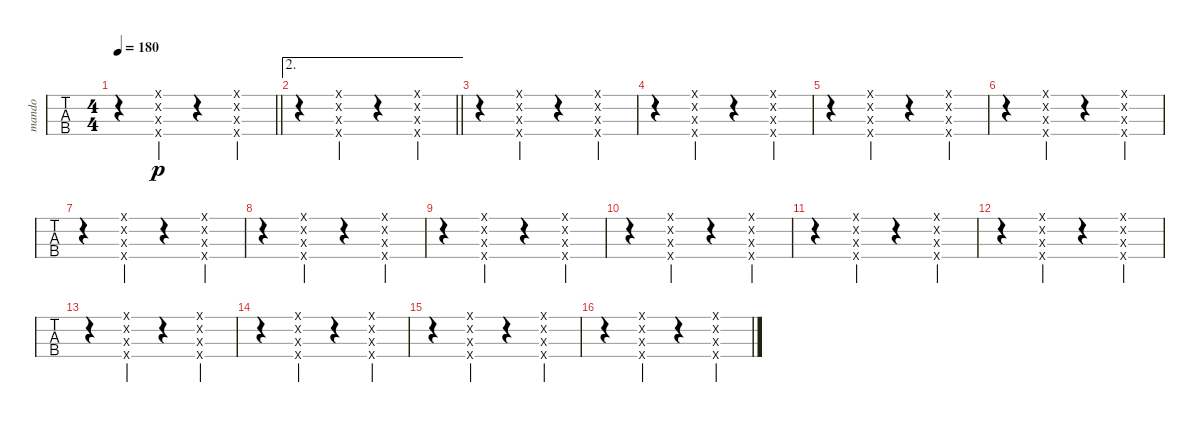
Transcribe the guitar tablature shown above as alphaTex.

\track ("mando" "mando") {instrument acousticguitarsteel}
\staff {tabs}
\tuning (E4 A3 D3 G2) {hide}
\ts (4 4)
\tempo 180
\clef g2
\barLineRight lightlight
\ks c
r.4{dy p} (0.1{x} 0.2{x} 0.3{x} 0.4{x}).4 r.4 (0.1{x} 0.2{x} 0.3{x} 0.4{x}).4 |
\ae 2
\barLineRight lightlight
r.4 (0.1{x} 0.2{x} 0.3{x} 0.4{x}).4 r.4 (0.1{x} 0.2{x} 0.3{x} 0.4{x}).4 |
r.4 (0.1{x} 0.2{x} 0.3{x} 0.4{x}).4 r.4 (0.1{x} 0.2{x} 0.3{x} 0.4{x}).4 |
r.4 (0.1{x} 0.2{x} 0.3{x} 0.4{x}).4 r.4 (0.1{x} 0.2{x} 0.3{x} 0.4{x}).4 |
r.4 (0.1{x} 0.2{x} 0.3{x} 0.4{x}).4 r.4 (0.1{x} 0.2{x} 0.3{x} 0.4{x}).4 |
r.4 (0.1{x} 0.2{x} 0.3{x} 0.4{x}).4 r.4 (0.1{x} 0.2{x} 0.3{x} 0.4{x}).4 |
r.4 (0.1{x} 0.2{x} 0.3{x} 0.4{x}).4 r.4 (0.1{x} 0.2{x} 0.3{x} 0.4{x}).4 |
r.4 (0.1{x} 0.2{x} 0.3{x} 0.4{x}).4 r.4 (0.1{x} 0.2{x} 0.3{x} 0.4{x}).4 |
r.4 (0.1{x} 0.2{x} 0.3{x} 0.4{x}).4 r.4 (0.1{x} 0.2{x} 0.3{x} 0.4{x}).4 |
r.4 (0.1{x} 0.2{x} 0.3{x} 0.4{x}).4 r.4 (0.1{x} 0.2{x} 0.3{x} 0.4{x}).4 |
r.4 (0.1{x} 0.2{x} 0.3{x} 0.4{x}).4 r.4 (0.1{x} 0.2{x} 0.3{x} 0.4{x}).4 |
r.4 (0.1{x} 0.2{x} 0.3{x} 0.4{x}).4 r.4 (0.1{x} 0.2{x} 0.3{x} 0.4{x}).4 |
r.4 (0.1{x} 0.2{x} 0.3{x} 0.4{x}).4 r.4 (0.1{x} 0.2{x} 0.3{x} 0.4{x}).4 |
r.4 (0.1{x} 0.2{x} 0.3{x} 0.4{x}).4 r.4 (0.1{x} 0.2{x} 0.3{x} 0.4{x}).4 |
r.4 (0.1{x} 0.2{x} 0.3{x} 0.4{x}).4 r.4 (0.1{x} 0.2{x} 0.3{x} 0.4{x}).4 |
r.4 (0.1{x} 0.2{x} 0.3{x} 0.4{x}).4 r.4 (0.1{x} 0.2{x} 0.3{x} 0.4{x}).4
